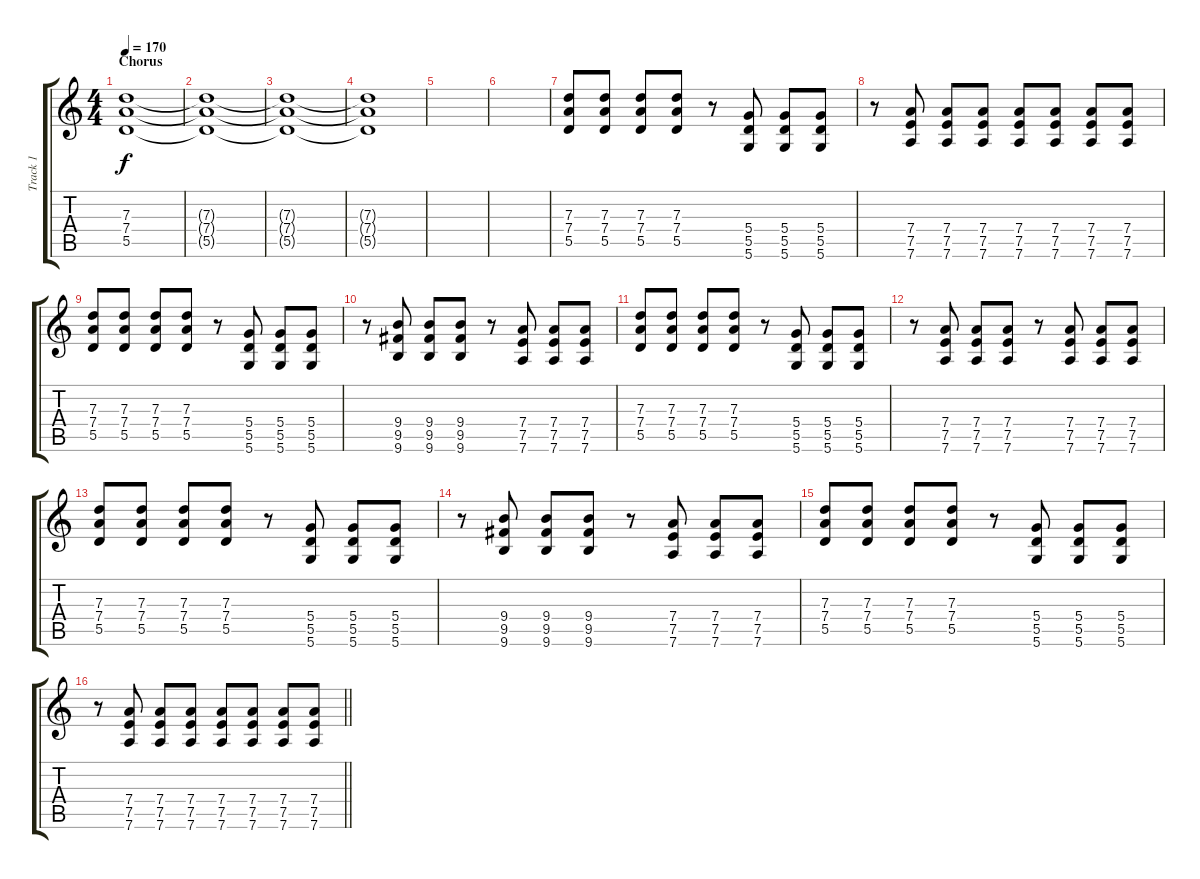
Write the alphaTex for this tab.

\track ("Track 1" "Track 1") {instrument distortionguitar}
\staff {score tabs}
\tuning (E4 B3 G3 D3 A2 D2) {hide}
\ts (4 4)
\section ("" "Chorus")
\tempo 170
\clef g2
\ks c
(7.3 7.4 5.5).1{dy f} |
(7.3{t} 7.4{t} 5.5{t}).1 |
(7.3{t} 7.4{t} 5.5{t}).1 |
(7.3{t} 7.4{t} 5.5{t}).1 |
|
|
(7.3 7.4 5.5).8 (7.3 7.4 5.5).8 (7.3 7.4 5.5).8 (7.3 7.4 5.5).8 r.8 (5.4 5.5 5.6).8 (5.4 5.5 5.6).8 (5.4 5.5 5.6).8 |
r.8 (7.4 7.5 7.6).8 (7.4 7.5 7.6).8 (7.4 7.5 7.6).8 (7.4 7.5 7.6).8 (7.4 7.5 7.6).8 (7.4 7.5 7.6).8 (7.4 7.5 7.6).8 |
(7.3 7.4 5.5).8 (7.3 7.4 5.5).8 (7.3 7.4 5.5).8 (7.3 7.4 5.5).8 r.8 (5.4 5.5 5.6).8 (5.4 5.5 5.6).8 (5.4 5.5 5.6).8 |
r.8 (9.4 9.5 9.6).8 (9.4 9.5 9.6).8 (9.4 9.5 9.6).8 r.8 (7.4 7.5 7.6).8 (7.4 7.5 7.6).8 (7.4 7.5 7.6).8 |
(7.3 7.4 5.5).8 (7.3 7.4 5.5).8 (7.3 7.4 5.5).8 (7.3 7.4 5.5).8 r.8 (5.4 5.5 5.6).8 (5.4 5.5 5.6).8 (5.4 5.5 5.6).8 |
r.8 (7.4 7.5 7.6).8 (7.4 7.5 7.6).8 (7.4 7.5 7.6).8 r.8 (7.4 7.5 7.6).8 (7.4 7.5 7.6).8 (7.4 7.5 7.6).8 |
(7.3 7.4 5.5).8 (7.3 7.4 5.5).8 (7.3 7.4 5.5).8 (7.3 7.4 5.5).8 r.8 (5.4 5.5 5.6).8 (5.4 5.5 5.6).8 (5.4 5.5 5.6).8 |
r.8 (9.4 9.5 9.6).8 (9.4 9.5 9.6).8 (9.4 9.5 9.6).8 r.8 (7.4 7.5 7.6).8 (7.4 7.5 7.6).8 (7.4 7.5 7.6).8 |
(7.3 7.4 5.5).8 (7.3 7.4 5.5).8 (7.3 7.4 5.5).8 (7.3 7.4 5.5).8 r.8 (5.4 5.5 5.6).8 (5.4 5.5 5.6).8 (5.4 5.5 5.6).8 |
\barLineRight lightlight
r.8 (7.4 7.5 7.6).8 (7.4 7.5 7.6).8 (7.4 7.5 7.6).8 (7.4 7.5 7.6).8 (7.4 7.5 7.6).8 (7.4 7.5 7.6).8 (7.4 7.5 7.6).8
